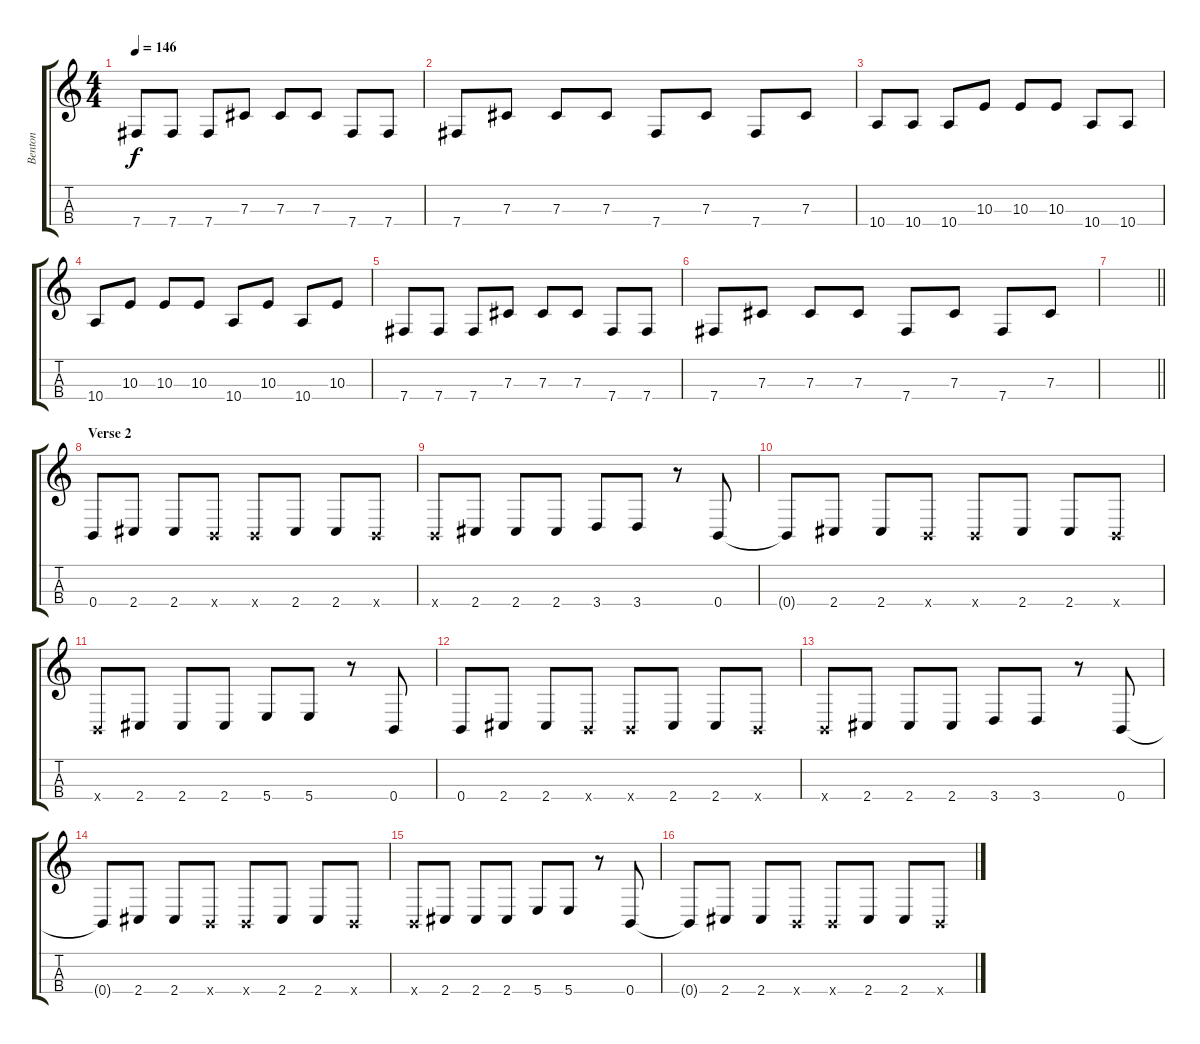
\track ("Benton" "Benton") {instrument electricbasspick}
\staff {score tabs}
\tuning (E3 B2 Gb2 B1) {hide}
\ts (4 4)
\tempo 146
\clef g2
\ks c
7.4.8{dy f} 7.4.8 7.4.8 7.3.8 7.3.8 7.3.8 7.4.8 7.4.8 |
7.4.8 7.3.8 7.3.8 7.3.8 7.4.8 7.3.8 7.4.8 7.3.8 |
10.4.8 10.4.8 10.4.8 10.3.8 10.3.8 10.3.8 10.4.8 10.4.8 |
10.4.8 10.3.8 10.3.8 10.3.8 10.4.8 10.3.8 10.4.8 10.3.8 |
7.4.8 7.4.8 7.4.8 7.3.8 7.3.8 7.3.8 7.4.8 7.4.8 |
7.4.8 7.3.8 7.3.8 7.3.8 7.4.8 7.3.8 7.4.8 7.3.8 |
\barLineRight lightlight
|
\section ("" "Verse 2")
0.4.8 2.4.8 2.4.8 0.4{x}.8 0.4{x}.8 2.4.8 2.4.8 0.4{x}.8 |
0.4{x}.8 2.4.8 2.4.8 2.4.8 3.4.8 3.4.8 r.8 0.4.8 |
0.4{t}.8 2.4.8 2.4.8 0.4{x}.8 0.4{x}.8 2.4.8 2.4.8 0.4{x}.8 |
0.4{x}.8 2.4.8 2.4.8 2.4.8 5.4.8 5.4.8 r.8 0.4.8 |
0.4.8 2.4.8 2.4.8 0.4{x}.8 0.4{x}.8 2.4.8 2.4.8 0.4{x}.8 |
0.4{x}.8 2.4.8 2.4.8 2.4.8 3.4.8 3.4.8 r.8 0.4.8 |
0.4{t}.8 2.4.8 2.4.8 0.4{x}.8 0.4{x}.8 2.4.8 2.4.8 0.4{x}.8 |
0.4{x}.8 2.4.8 2.4.8 2.4.8 5.4.8 5.4.8 r.8 0.4.8 |
0.4{t}.8 2.4.8 2.4.8 0.4{x}.8 0.4{x}.8 2.4.8 2.4.8 0.4{x}.8
